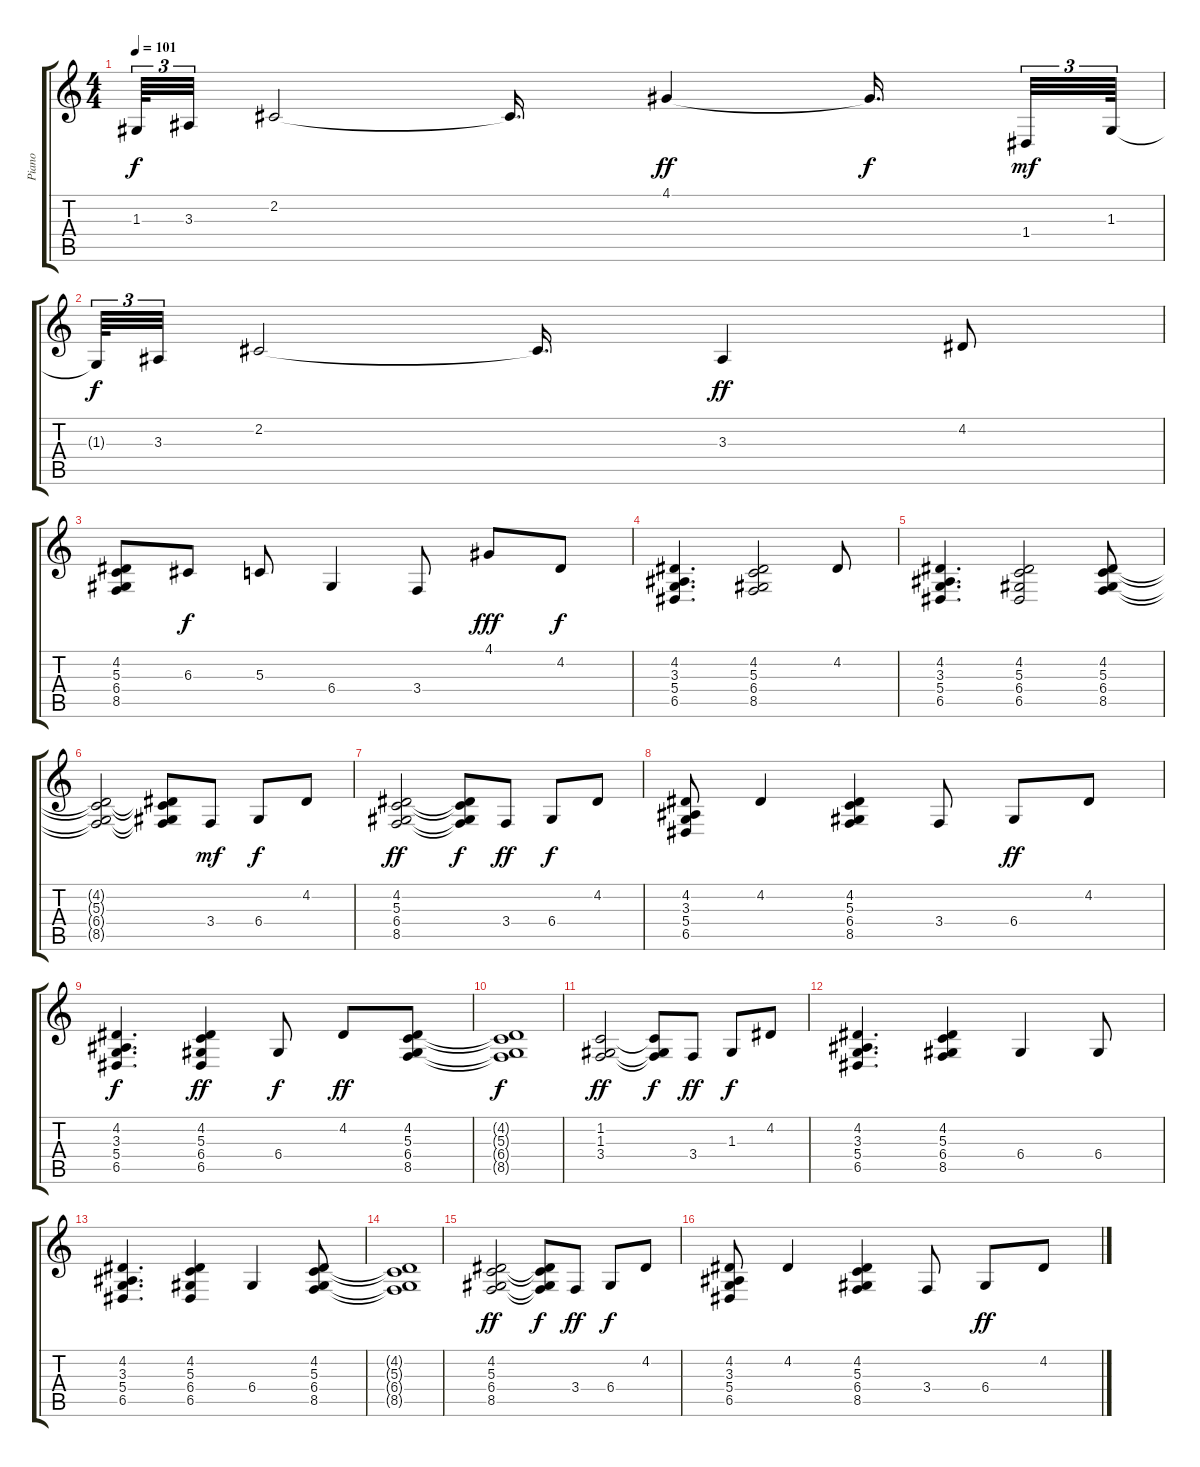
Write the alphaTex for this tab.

\track ("Piano" "Piano") {instrument brightacousticpiano}
\staff {score tabs}
\tuning (E4 B3 G3 D3 A2 E2) {hide}
\ts (4 4)
\tempo 101
\clef g2
\ks c
1.3{t}.64{tu (3 2) dy f} 3.3.32{tu (3 2)} 2.2.2 2.2{t}.16{d} 4.1.4{dy ff} 4.1{t}.16{d dy f beam splitsecondary} 1.4.32{tu (3 2) dy mf} 1.3.64{tu (3 2)} |
1.3{t}.64{tu (3 2) dy f} 3.3.32{tu (3 2)} 2.2.2 2.2{t}.16{d} 3.3.4{dy ff} 4.2.8 |
(4.2 5.3 6.4 8.5).8 6.3.8{dy f} 5.3.8 6.4.4 3.4.8 4.1.8{dy fff} 4.2.8{dy f} |
(4.2 3.3 5.4 6.5).4{d} (4.2 5.3 6.4 8.5).2 4.2.8 |
(4.2 3.3 5.4 6.5).4{d} (4.2 5.3 6.4 6.5).2 (4.2 5.3 6.4 8.5).8 |
(4.2{t} 5.3{t} 6.4{t} 8.5{t}).2 (4.2{t} 5.3{t} 6.4{t} 8.5{t}).8 3.4.8{dy mf} 6.4.8{dy f} 4.2.8 |
(4.2 5.3 6.4 8.5).2{dy ff} (4.2{t} 5.3{t} 6.4{t} 8.5{t}).8{dy f} 3.4.8{dy ff} 6.4.8{dy f} 4.2.8 |
(4.2 3.3 5.4 6.5).8 4.2.4 (4.2 5.3 6.4 8.5).4 3.4.8 6.4.8{dy ff} 4.2.8 |
(4.2 3.3 5.4 6.5).4{d dy f} (4.2 5.3 6.4 6.5).4{dy ff} 6.4.8{dy f} 4.2.8{dy ff} (4.2 5.3 6.4 8.5).8 |
(4.2{t} 5.3{t} 6.4{t} 8.5{t}).1{dy f} |
(1.2 1.3 3.4).2{dy ff} (1.2{t} 1.3{t} 3.4{t}).8{dy f} 3.4.8{dy ff} 1.3.8{dy f} 4.2.8 |
(4.2 3.3 5.4 6.5).4{d} (4.2 5.3 6.4 8.5).4 6.4.4 6.4.8 |
(4.2 3.3 5.4 6.5).4{d} (4.2 5.3 6.4 6.5).4 6.4.4 (4.2 5.3 6.4 8.5).8 |
(4.2{t} 5.3{t} 6.4{t} 8.5{t}).1 |
(4.2 5.3 6.4 8.5).2{dy ff} (4.2{t} 5.3{t} 6.4{t} 8.5{t}).8{dy f} 3.4.8{dy ff} 6.4.8{dy f} 4.2.8 |
(4.2 3.3 5.4 6.5).8 4.2.4 (4.2 5.3 6.4 8.5).4 3.4.8 6.4.8{dy ff} 4.2.8
